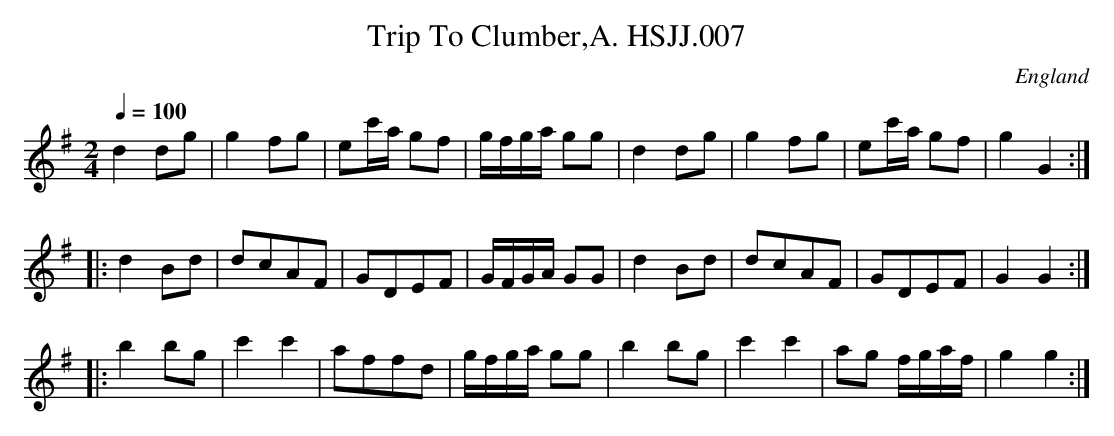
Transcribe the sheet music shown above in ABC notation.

X:1
T:Trip To Clumber,A. HSJJ.007
M:2/4
L:1/8
Q:1/4=100
O:England
K:G
d2dg|g2fg|ec'/a/ gf|g/f/g/a/ gg|d2dg|g2fg|ec'/a/ gf|g2G2:|
|:d2Bd|dcAF|GDEF|G/F/G/A/ GG|d2Bd|dcAF|GDEF|G2G2:|
|:b2bg|c'2c'2|affd|g/f/g/a/ gg|b2bg|c'2c'2|ag f/g/a/f/|g2g2:|
